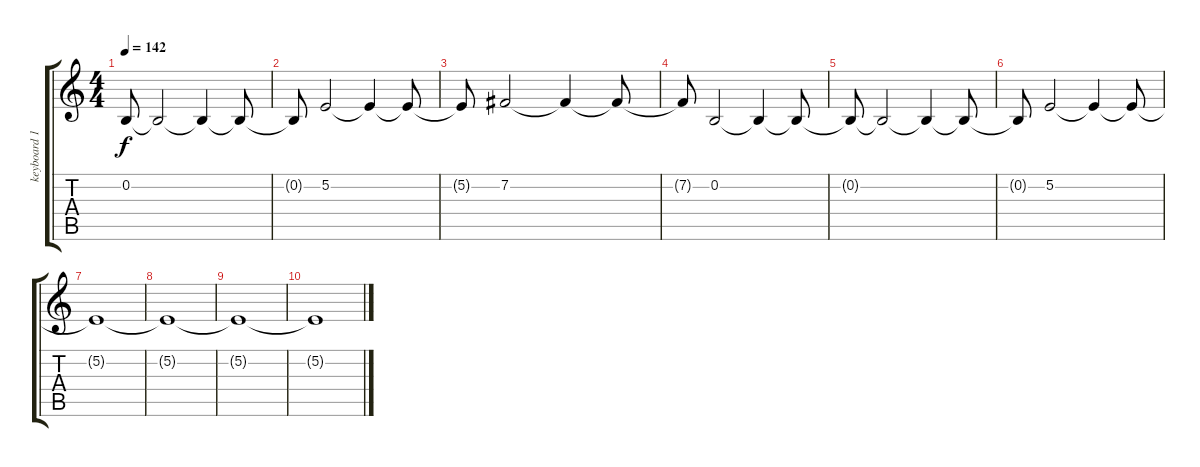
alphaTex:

\track ("keyboard 1" "keyboard 1") {instrument stringensemble1}
\staff {score tabs}
\tuning (E4 B3 G3 D3 A2 E2) {hide}
\ts (4 4)
\tempo 142
\clef g2
\ks c
0.2{t}.8{dy f} 0.2{t}.2 0.2{t}.4 0.2{t}.8 |
0.2{t}.8 5.2.2 5.2{t}.4 5.2{t}.8 |
5.2{t}.8 7.2.2 7.2{t}.4 7.2{t}.8 |
7.2{t}.8 0.2.2 0.2{t}.4 0.2{t}.8 |
0.2{t}.8 0.2{t}.2 0.2{t}.4 0.2{t}.8 |
0.2{t}.8 5.2.2 5.2{t}.4 5.2{t}.8 |
5.2{t}.1{volume 0} |
5.2{t}.1 |
5.2{t}.1 |
5.2{t}.1
